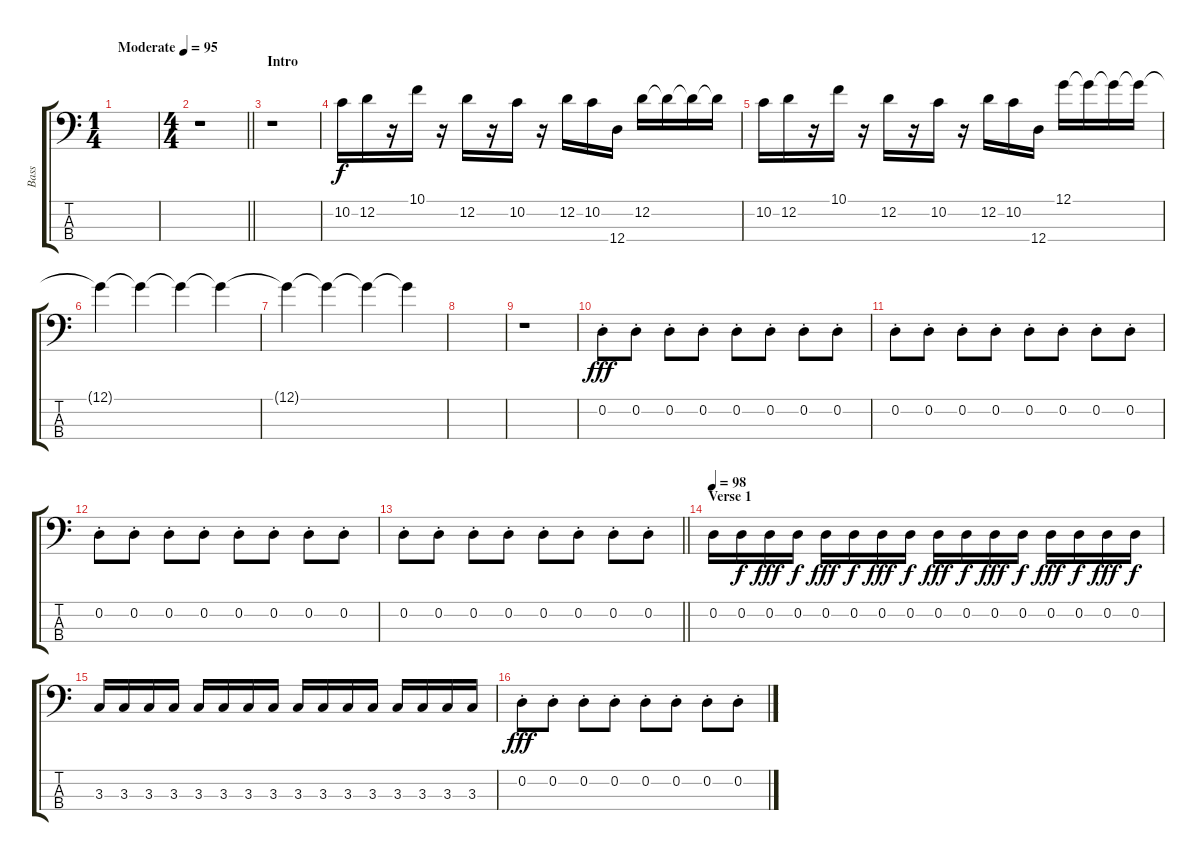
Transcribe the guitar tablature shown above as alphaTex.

\track ("Bass" "Bass") {instrument electricbassfinger}
\staff {score tabs}
\tuning (G2 D2 A1 D1) {hide}
\ts (1 4)
\tempo (95 "Moderate")
\clef f4
\ks c
|
\ts (4 4)
\barLineRight lightlight
r.1 |
\section ("" "Intro")
r.1 |
10.2.16 12.2.16 r.16 10.1.16 r.16 12.2.16 r.16 10.2.16 r.16 12.2.16 10.2.16 12.4.16 12.2.16 12.2{t}.16 12.2{t}.16 12.2{t}.16 |
10.2.16 12.2.16 r.16 10.1.16 r.16 12.2.16 r.16 10.2.16 r.16 12.2.16 10.2.16 12.4.16 12.1.16 12.1{t}.16 12.1{t}.16 12.1{t}.16 |
12.1{t}.4 12.1{t}.4 12.1{t}.4 12.1{t}.4 |
12.1{t}.4 12.1{t}.4 12.1{t}.4 12.1{t}.4 |
|
r.1 |
0.2{st}.8{dy fff} 0.2{st}.8 0.2{st}.8 0.2{st}.8 0.2{st}.8 0.2{st}.8 0.2{st}.8 0.2{st}.8 |
0.2{st}.8 0.2{st}.8 0.2{st}.8 0.2{st}.8 0.2{st}.8 0.2{st}.8 0.2{st}.8 0.2{st}.8 |
0.2{st}.8 0.2{st}.8 0.2{st}.8 0.2{st}.8 0.2{st}.8 0.2{st}.8 0.2{st}.8 0.2{st}.8 |
\barLineRight lightlight
0.2{st}.8 0.2{st}.8 0.2{st}.8 0.2{st}.8 0.2{st}.8 0.2{st}.8 0.2{st}.8 0.2{st}.8 |
\section ("" "Verse 1")
\tempo 98
0.2.16 0.2.16{dy f} 0.2.16{dy fff} 0.2.16{dy f} 0.2.16{dy fff} 0.2.16{dy f} 0.2.16{dy fff} 0.2.16{dy f} 0.2.16{dy fff} 0.2.16{dy f} 0.2.16{dy fff} 0.2.16{dy f} 0.2.16{dy fff} 0.2.16{dy f} 0.2.16{dy fff} 0.2.16{dy f} |
3.3.16 3.3.16 3.3.16 3.3.16 3.3.16 3.3.16 3.3.16 3.3.16 3.3.16 3.3.16 3.3.16 3.3.16 3.3.16 3.3.16 3.3.16 3.3.16 |
0.2{st}.8{dy fff} 0.2{st}.8 0.2{st}.8 0.2{st}.8 0.2{st}.8 0.2{st}.8 0.2{st}.8 0.2{st}.8
